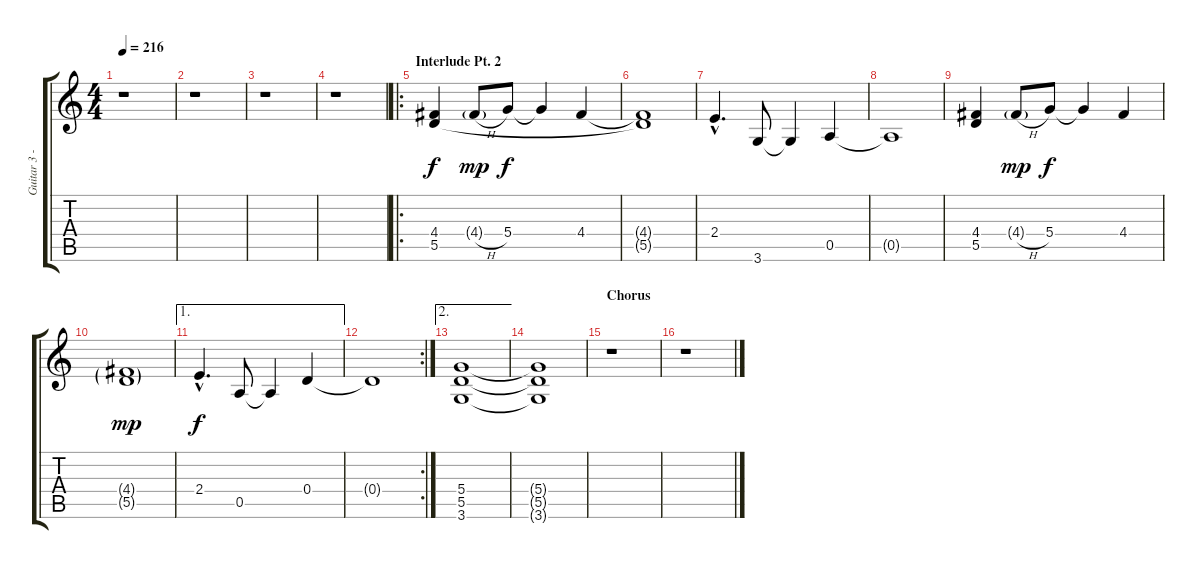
\track ("Guitar 3 - Clean" "Guitar 3 -") {instrument electricguitarclean}
\staff {score tabs}
\tuning (E4 B3 G3 D3 A2 E2) {hide}
\ts (4 4)
\tempo 216
\clef g2
\ks c
r.1{dy f} |
r.1 |
r.1 |
r.1 |
\ro
\section ("" "Interlude Pt. 2")
(4.4 5.5).4 4.4{h g}.8{dy mp} 5.4.8{dy f} 5.4{t}.4 4.4.4 |
(4.4{t} 5.5{t}).1 |
2.4{hac}.4{d} 3.6.8 3.6{t}.4 0.5.4 |
0.5{t}.1 |
(4.4 5.5).4 4.4{h g}.8{dy mp} 5.4.8{dy f} 5.4{t}.4 4.4.4 |
(4.4{g} 5.5{g}).1{dy mp} |
\ae 1
2.4{hac}.4{d dy f} 0.5.8 0.5{t}.4 0.4.4 |
\rc 2
0.4{t}.1 |
\ae 2
(5.4 5.5 3.6).1 |
(5.4{t} 5.5{t} 3.6{t}).1 |
\section ("" "Chorus")
r.1 |
r.1
